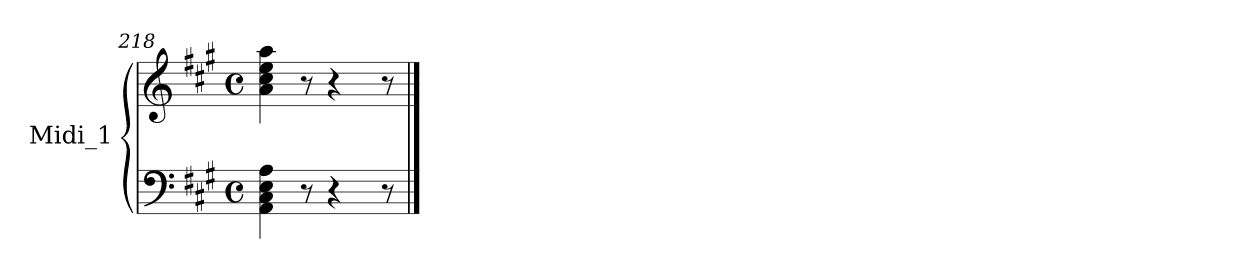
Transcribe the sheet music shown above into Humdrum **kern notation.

**kern	**kern
*part1	*part1
*staff2	*staff1
*I"Midi_1	*
*clefF4	*clefG2
*k[f#c#g#]	*k[f#c#g#]
*A:	*A:
*M4/4	*M4/4
*met(c)	*met(c)
=218	=218
*^	*
4AA\ 4C#\ 4E\ 4A\	2ryy	4a\ 4cc#\ 4ee\ 4aa\
8r	.	8r
4r	.	4r
.	4ryy	.
8r	.	8r
*v	*v	*
==	==
*-	*-
